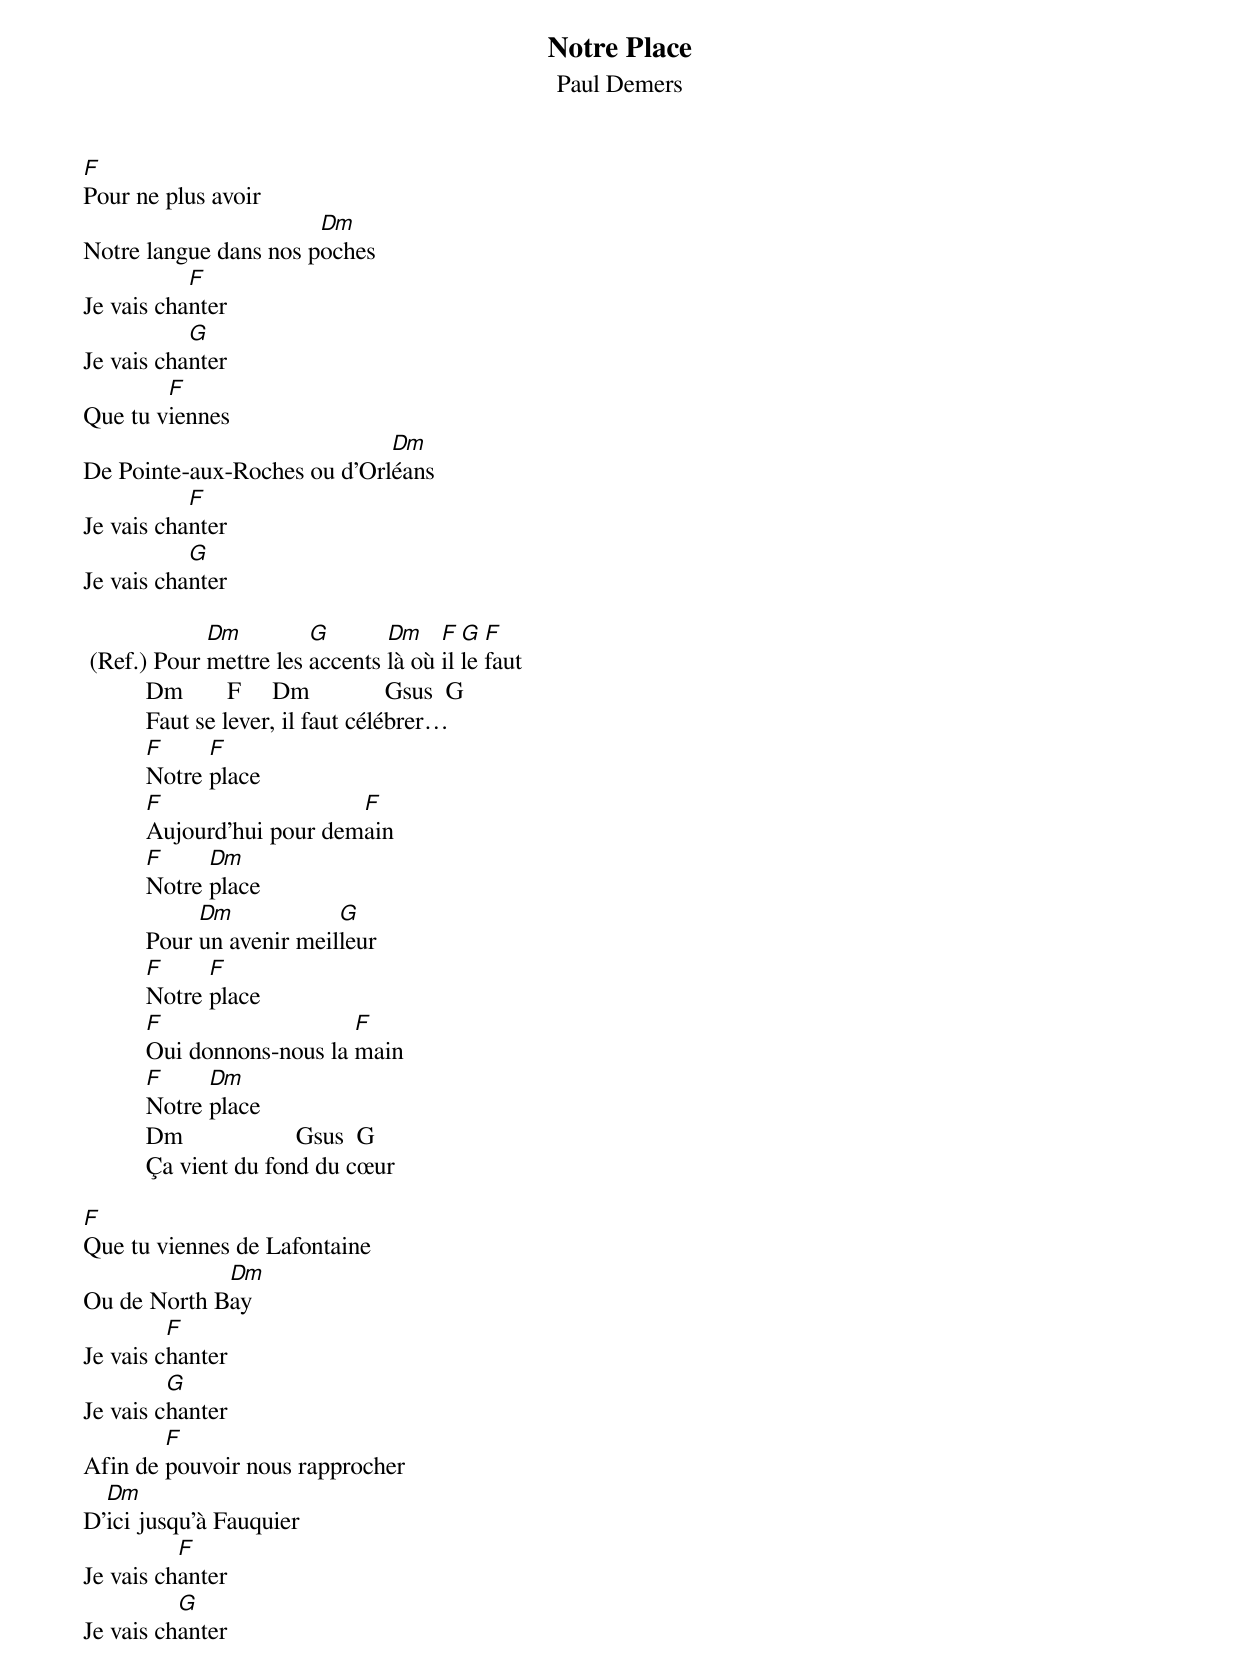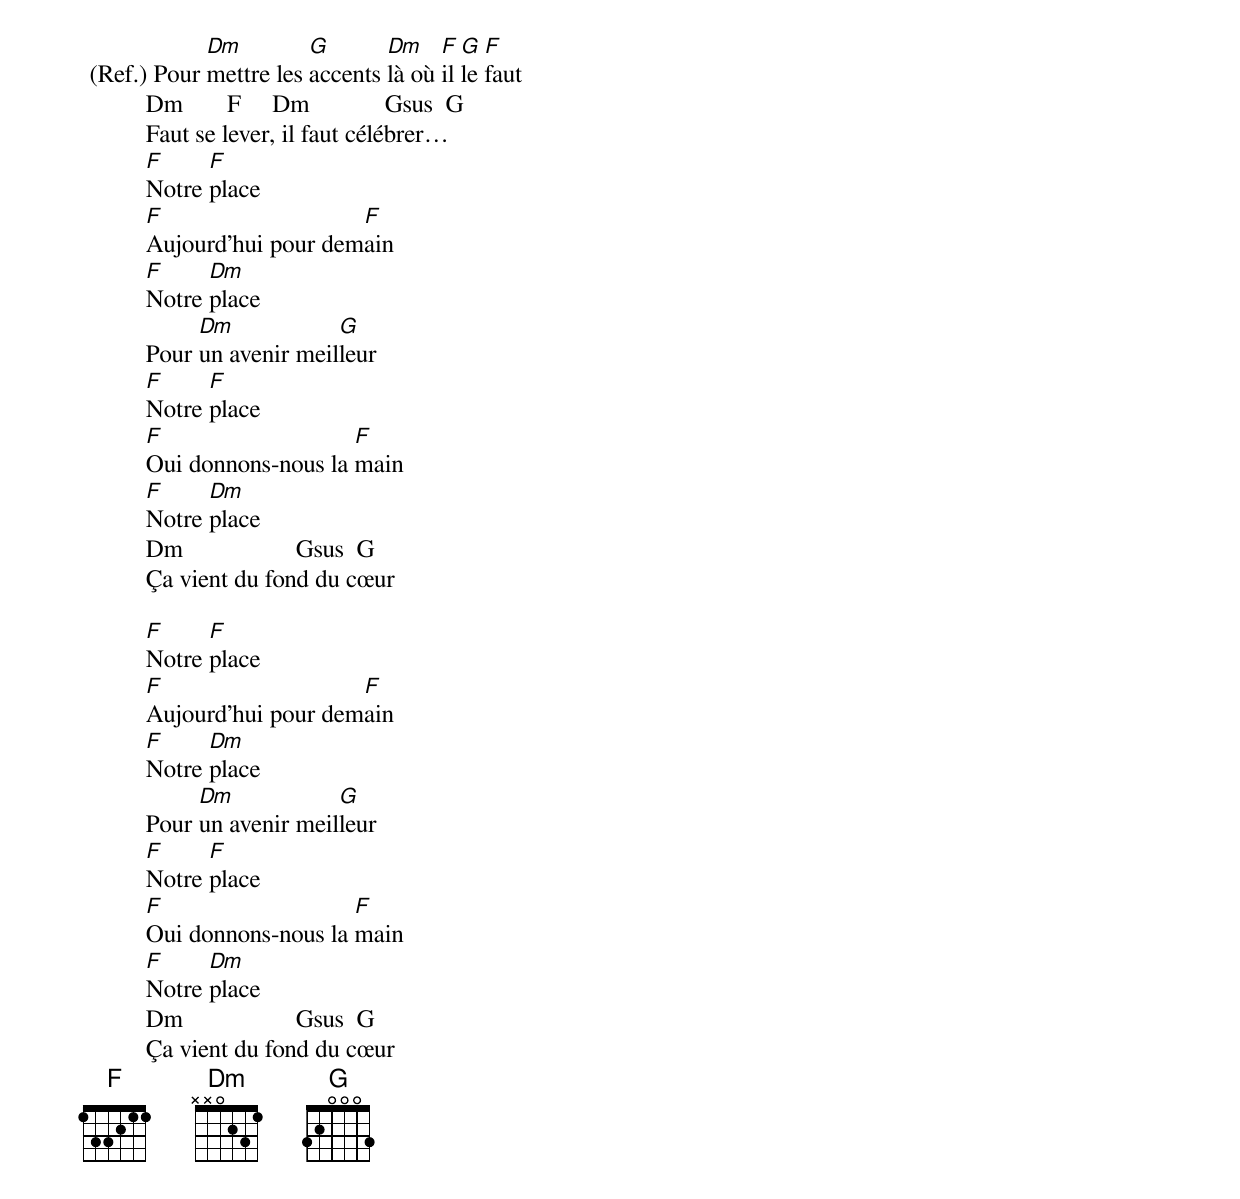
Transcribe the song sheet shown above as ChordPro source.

{t:Notre Place}
{st:Paul Demers}

[F]Pour ne plus avoir
Notre langue dans nos p[Dm]oches
Je vais cha[F]nter
Je vais cha[G]nter
Que tu v[F]iennes
De Pointe-aux-Roches ou d'Orl[Dm]éans
Je vais cha[F]nter
Je vais cha[G]nter

 (Ref.) Pour [Dm]mettre les [G]accents [Dm]là où [F]il [G]le [F]faut
          Dm       F     Dm            Gsus  G
          Faut se lever, il faut célébrer…
          [F]Notre [F]place
          [F]Aujourd'hui pour dem[F]ain
          [F]Notre [Dm]place
          Pour [Dm]un avenir meil[G]leur
          [F]Notre [F]place
          [F]Oui donnons-nous la [F]main
          [F]Notre [Dm]place
          Dm                  Gsus  G
          Ça vient du fond du cœur

[F]Que tu viennes de Lafontaine
Ou de North B[Dm]ay
Je vais c[F]hanter
Je vais c[G]hanter
Afin de [F]pouvoir nous rapprocher
D'[Dm]ici jusqu'à Fauquier
Je vais ch[F]anter
Je vais ch[G]anter

 (Ref.) Pour [Dm]mettre les [G]accents [Dm]là où [F]il [G]le [F]faut
          Dm       F     Dm            Gsus  G
          Faut se lever, il faut célébrer…
          [F]Notre [F]place
          [F]Aujourd'hui pour dem[F]ain
          [F]Notre [Dm]place
          Pour [Dm]un avenir meil[G]leur
          [F]Notre [F]place
          [F]Oui donnons-nous la [F]main
          [F]Notre [Dm]place
          Dm                  Gsus  G
          Ça vient du fond du cœur

          [F]Notre [F]place
          [F]Aujourd'hui pour dem[F]ain
          [F]Notre [Dm]place
          Pour [Dm]un avenir meil[G]leur
          [F]Notre [F]place
          [F]Oui donnons-nous la [F]main
          [F]Notre [Dm]place
          Dm                  Gsus  G
          Ça vient du fond du cœur
